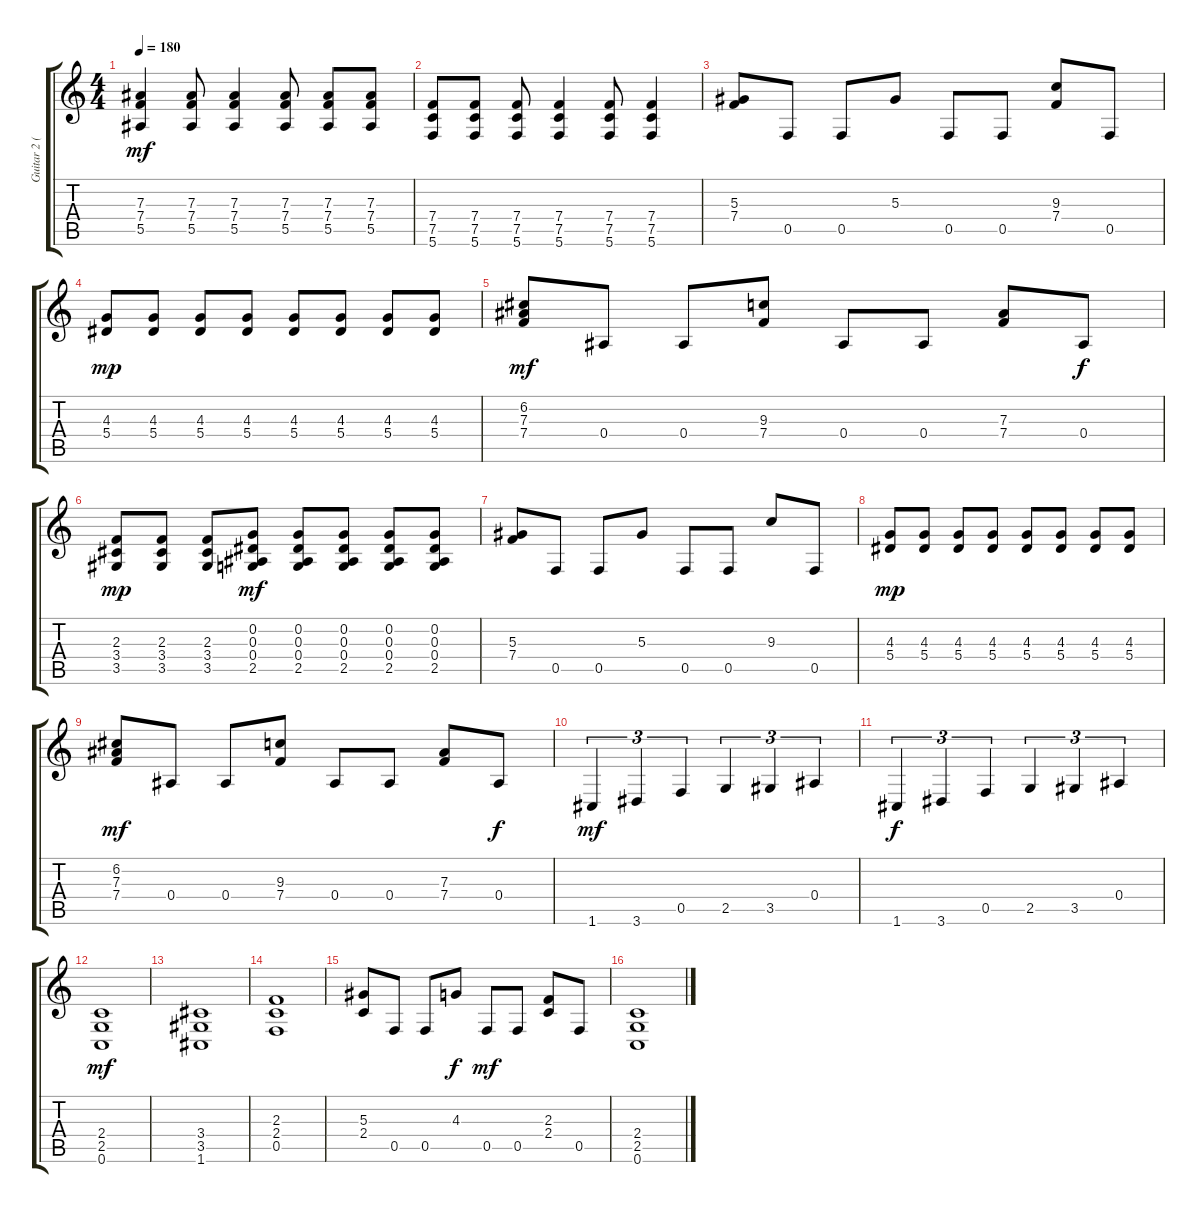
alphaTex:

\track ("Guitar 2 (Lead)" "Guitar 2 (") {instrument distortionguitar}
\staff {score tabs}
\tuning (C4 G3 Eb3 Bb2 F2 C2) {hide}
\ts (4 4)
\tempo 180
\clef g2
\ks c
(7.3 7.4 5.5).4{dy mf} (7.3 7.4 5.5).8 (7.3 7.4 5.5).4 (7.3 7.4 5.5).8 (7.3 7.4 5.5).8 (7.3 7.4 5.5).8 |
(7.4 7.5 5.6).8 (7.4 7.5 5.6).8 (7.4 7.5 5.6).8 (7.4 7.5 5.6).4 (7.4 7.5 5.6).8 (7.4 7.5 5.6).4 |
(5.3 7.4).8{balance 2} 0.5.8 0.5.8 5.3.8 0.5.8 0.5.8 (9.3 7.4).8 0.5.8 |
(4.3 5.4).8{dy mp} (4.3 5.4).8 (4.3 5.4).8 (4.3 5.4).8 (4.3 5.4).8 (4.3 5.4).8 (4.3 5.4).8 (4.3 5.4).8 |
(6.2 7.3 7.4).8{dy mf} 0.4.8 0.4.8 (9.3 7.4).8 0.4.8 0.4.8 (7.3 7.4).8 0.4.8{dy f} |
(2.3 3.4 3.5).8{dy mp} (2.3 3.4 3.5).8 (2.3 3.4 3.5).8 (0.2 0.3 0.4 2.5).8{dy mf} (0.2 0.3 0.4 2.5).8 (0.2 0.3 0.4 2.5).8 (0.2 0.3 0.4 2.5).8 (0.2 0.3 0.4 2.5).8 |
(5.3 7.4).8 0.5.8 0.5.8 5.3.8 0.5.8 0.5.8 9.3.8 0.5.8 |
(4.3 5.4).8{dy mp} (4.3 5.4).8 (4.3 5.4).8 (4.3 5.4).8 (4.3 5.4).8 (4.3 5.4).8 (4.3 5.4).8 (4.3 5.4).8 |
(6.2 7.3 7.4).8{dy mf} 0.4.8 0.4.8 (9.3 7.4).8 0.4.8 0.4.8 (7.3 7.4).8 0.4.8{dy f} |
1.6.4{tu (3 2) dy mf} 3.6.4{tu (3 2)} 0.5.4{tu (3 2)} 2.5.4{tu (3 2)} 3.5.4{tu (3 2)} 0.4.4{tu (3 2)} |
1.6.4{tu (3 2) dy f} 3.6.4{tu (3 2)} 0.5.4{tu (3 2)} 2.5.4{tu (3 2)} 3.5.4{tu (3 2)} 0.4.4{tu (3 2)} |
(2.4 2.5 0.6).1{dy mf} |
(3.4 3.5 1.6).1 |
(2.3 2.4 0.5).1 |
(5.3 2.4).8 0.5.8 0.5.8 4.3.8{dy f} 0.5.8{dy mf} 0.5.8 (2.3 2.4).8 0.5.8 |
(2.4 2.5 0.6).1
